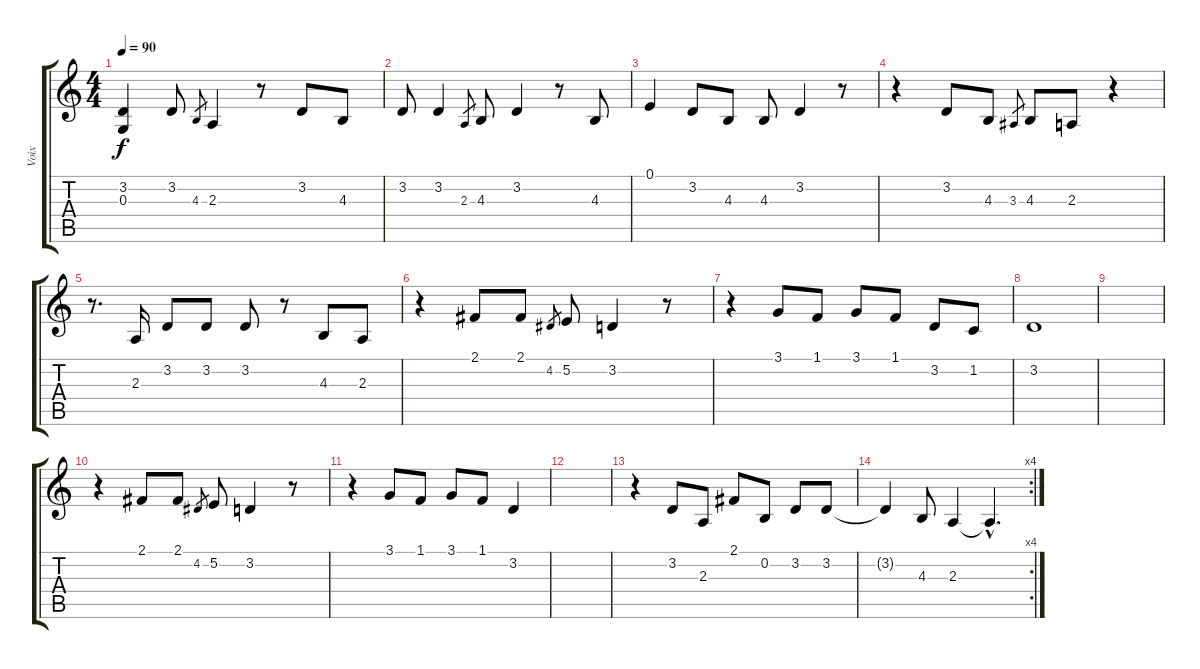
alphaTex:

\track ("Voix" "Voix") {instrument acousticgrandpiano}
\staff {score tabs}
\tuning (E4 B3 G3 D3 A2 E2) {hide}
\ts (4 4)
\tempo 90
\clef g2
\ks c
(3.2 0.3).4{dy f} 3.2.8 4.3.8{gr} 2.3.4 r.8 3.2.8 4.3.8 |
3.2.8 3.2.4 2.3.8{gr} 4.3.8 3.2.4 r.8 4.3.8 |
0.1.4 3.2.8 4.3.8 4.3.8 3.2.4 r.8 |
r.4 3.2.8 4.3.8 3.3.8{gr} 4.3.8 2.3.8 r.4 |
r.8{d} 2.3.16 3.2.8 3.2.8 3.2.8 r.8 4.3.8 2.3.8 |
r.4 2.1.8 2.1.8 4.2.8{gr} 5.2.8 3.2.4 r.8 |
r.4 3.1.8 1.1.8 3.1.8 1.1.8 3.2.8 1.2.8 |
3.2.1 |
|
r.4 2.1.8 2.1.8 4.2.8{gr} 5.2.8 3.2.4 r.8 |
r.4 3.1.8 1.1.8 3.1.8 1.1.8 3.2.4 |
|
r.4 3.2.8 2.3.8 2.1.8 0.2.8 3.2.8 3.2.8 |
\rc 4
3.2{t}.4 4.3.8 2.3.4 2.3{hac t}.4{d}
